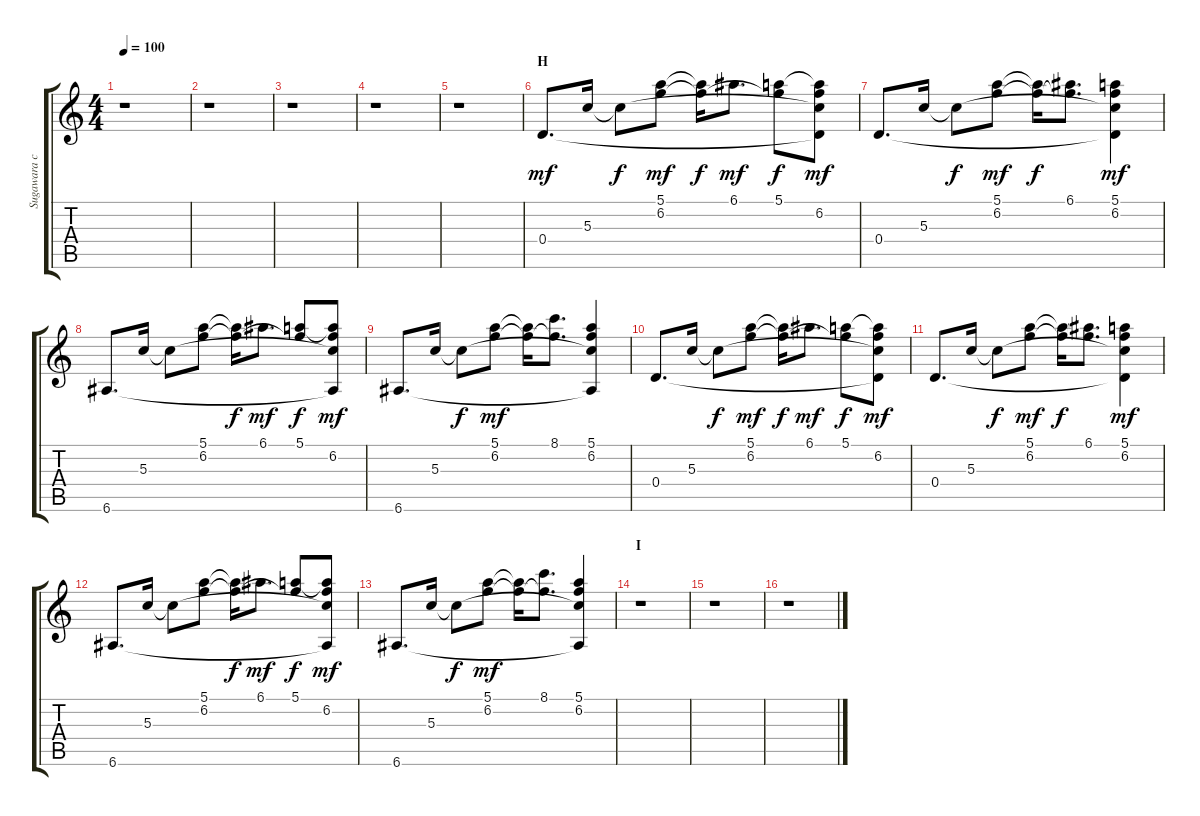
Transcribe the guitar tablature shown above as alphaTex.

\track ("Sugawara clean" "Sugawara c") {instrument electricguitarclean}
\staff {score tabs}
\tuning (E4 B3 G3 D3 A2 E2) {hide}
\ts (4 4)
\tempo 100
\clef g2
\ks c
r.1{dy mf} |
r.1 |
r.1 |
r.1 |
r.1 |
\section ("" "H")
0.4.8{d} 5.3.16 5.3{t}.8{dy f} (5.1 6.2).8{dy mf} (5.1{t} 6.2{t}).16{dy f} 6.1.8{d dy mf} (5.1 6.2{t}).8{dy f} (5.1{t} 6.2 5.3{t} 0.4{t}).8{dy mf} |
0.4.8{d} 5.3.16 5.3{t}.8{dy f} (5.1 6.2).8{dy mf} (5.1{t} 6.2{t}).16{dy f} (6.1 6.2{t}).8{d} (5.1 6.2 5.3{t} 0.4{t}).4{dy mf} |
6.6.8{d} 5.3.16 5.3{t}.8 (5.1 6.2).8 (5.1{t} 6.2{t}).16{dy f} 6.1.8{d dy mf} (5.1 6.2{t}).8{dy f} (5.1{t} 6.2 5.3{t} 6.6{t}).8{dy mf} |
6.6.8{d} 5.3.16 5.3{t}.8{dy f} (5.1 6.2).8{dy mf} (5.1{t} 6.2{t}).16 (8.1 6.2{t}).8{d} (5.1 6.2 5.3{t} 6.6{t}).4 |
0.4.8{d} 5.3.16 5.3{t}.8{dy f} (5.1 6.2).8{dy mf} (5.1{t} 6.2{t}).16{dy f} 6.1.8{d dy mf} (5.1 6.2{t}).8{dy f} (5.1{t} 6.2 5.3{t} 0.4{t}).8{dy mf} |
0.4.8{d} 5.3.16 5.3{t}.8{dy f} (5.1 6.2).8{dy mf} (5.1{t} 6.2{t}).16{dy f} (6.1 6.2{t}).8{d} (5.1 6.2 5.3{t} 0.4{t}).4{dy mf} |
6.6.8{d} 5.3.16 5.3{t}.8 (5.1 6.2).8 (5.1{t} 6.2{t}).16{dy f} 6.1.8{d dy mf} (5.1 6.2{t}).8{dy f} (5.1{t} 6.2 5.3{t} 6.6{t}).8{dy mf} |
6.6.8{d} 5.3.16 5.3{t}.8{dy f} (5.1 6.2).8{dy mf} (5.1{t} 6.2{t}).16 (8.1 6.2{t}).8{d} (5.1 6.2 5.3{t} 6.6{t}).4 |
\section ("" "I")
r.1 |
r.1 |
r.1
